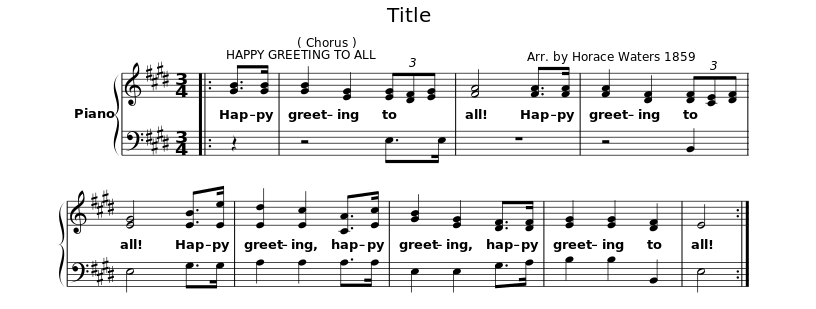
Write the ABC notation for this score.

X:1
%%score { 1 | 2 }
L:1/8
M:3/4
I:linebreak $
K:E
V:1 treble
V:2 bass
V:1
|: [GB]>[GB] | [GB]2 [EG]2 (3[EG][DF][EG] | [FA]4 [FA]>[FA] |$ [FA]2 [DF]2 (3[DF][CE][DF] | [EG]4 [EB]>[Ee] | %5
 [Ed]2 [Ec]2 [CA]>[Ec] |$ [GB]2 [EG]2 [DF]>[DF] | [EG]2 [EG]2 [DF]2 | E4 :| %9
V:2
|: z2 | z4 E,>E, | z6 |$ z4 B,,2 | E,4 G,>G, | %5
 A,2 A,2 A,>A, |$ E,2 E,2 G,>A, | B,2 B,2 B,,2 | E,4 :| %9
